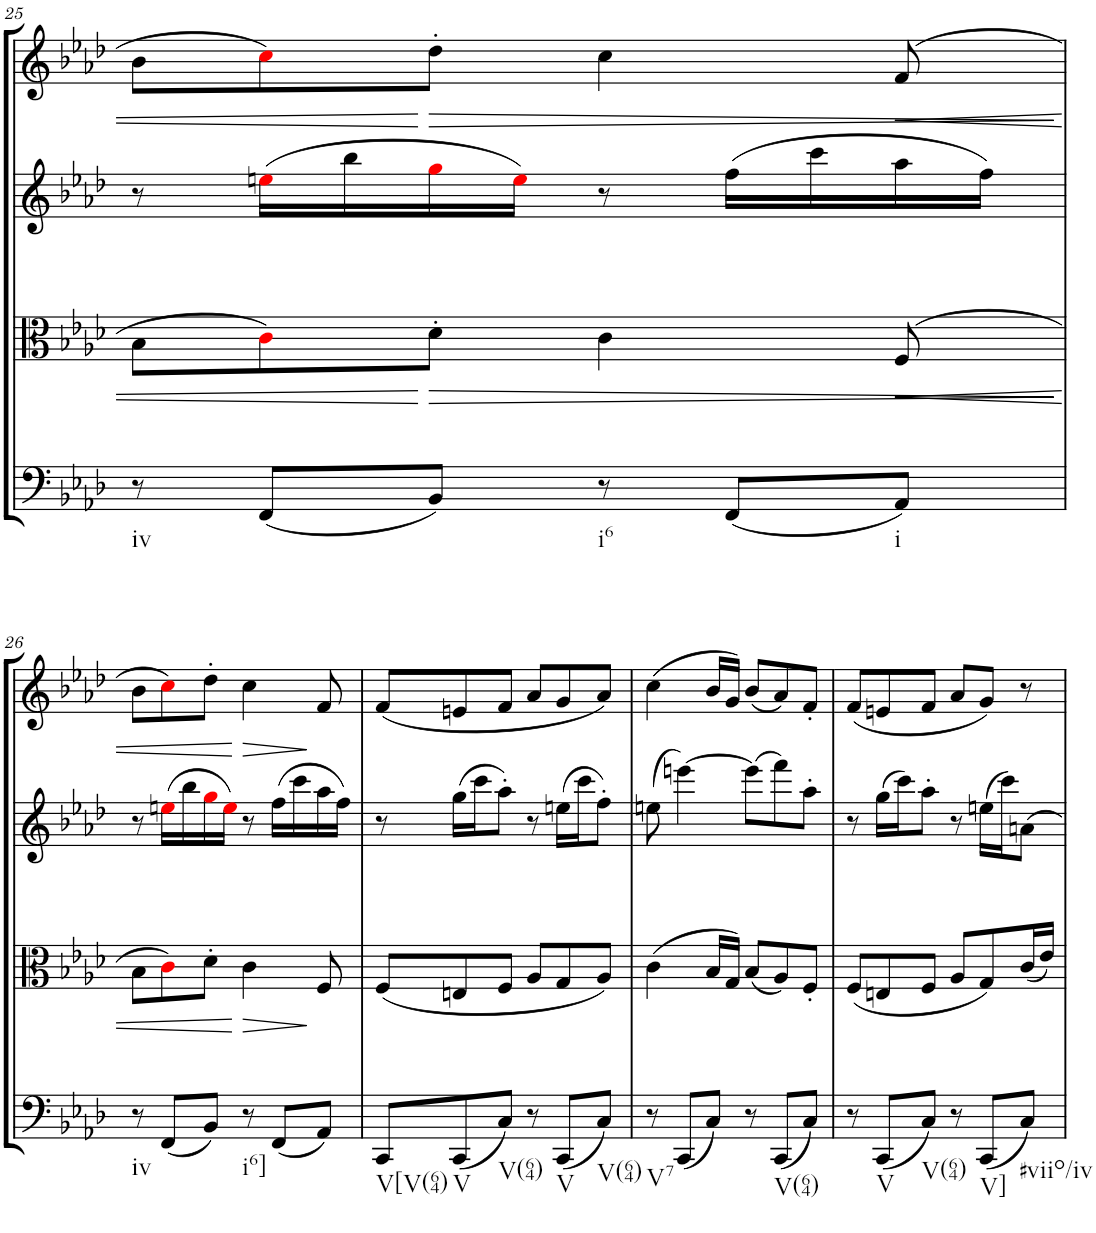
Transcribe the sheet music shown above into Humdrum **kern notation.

**kern	**kern	**dynam	**kern	**kern	**dynam
*part4	*part3	*part3	*part2	*part1	*part1
*staff4	*staff3	*staff3	*staff2	*staff1	*staff1
*I"Cello	*I"Viola	*	*I"2nd Violin	*I"1st Violin	*
*	*I'Vla	*	*I'Vln	*I'Vln	*
!!LO:PB:g=z
*clefF4	*clefC3	*	*clefG2	*clefG2	*
*k[b-e-a-d-]	*k[b-e-a-d-]	*	*k[b-e-a-d-]	*k[b-e-a-d-]	*
*M6/8	*M6/8	*	*M6/8	*M6/8	*
=25	=25	=25	=25	=25	=25
!LO:TX:b:t=iv	!	!	!	!	!
8r	8B-\L	.	8r	8b-\L	.
(8FF/L	8ci\	.	(16eeni\LL	8cci\	.
.	.	.	16bb-\	.	.
!	!	!LO:HP:b	!	!	!LO:HP:b
8BB-/J)	8d-'\J	>	16ggi\	8dd-'\J	>
.	.	.	16eei\JJ)	.	.
!LO:TX:b:t=i6	!	!	!	!	!
8r	4c\	.	8r	4cc\	.
(8FF/L	.	.	(16ff\LL	.	.
.	.	.	16ccc\	.	.
!LO:TX:b:t=i	!	!	!	!	!
!	!	!LO:HP:b	!	!	!LO:HP:b
8AA-/J)	(>8F/	<	16aa-\	(>8f/	<
.	.	.	16ff\JJ)	.	.
.	.	]	.	.	]
!!LO:LB:g=z
=26	=26	=26	=26	=26	=26
!LO:TX:b:t=iv	!	!	!	!	!
8r	8B-\L	.	8r	8b-\L	.
(8FF/L	8ci\)	.	(16eeni\LL	8cci\)	.
.	.	.	16bb-\	.	.
8BB-/J)	8d-'\J	.	16ggi\	8dd-'\J	.
.	.	.	16eei\JJ)	.	.
!LO:TX:b:t=i6]	!	!	!	!	!
!	!	!LO:HP:n=1:b	!	!	!LO:HP:n=1:b
8r	4c\	[ >	8r	4cc\	[ >
(8FF/L	.	.	(16ff\LL	.	.
.	.	.	16ccc\	.	.
8AA-/J)	8F/	]	16aa-\	8f/	]
.	.	.	16ff\JJ)	.	.
=27	=27	=27	=27	=27	=27
!LO:TX:b:t=V[V(64)	!	!	!	!	!
8CC/L	(8F/L	.	8r	(8f/L	.
!LO:TX:b:t=V	!	!	!	!	!
(8CC/	8En/	.	(16gg\LL	8en/	.
.	.	.	16ccc\J	.	.
!LO:TX:b:t=V(64)	!	!	!	!	!
8C/J)	8F/J	.	8aa-'\J)	8f/J	.
8r	8A-/L	.	8r	8a-/L	.
!LO:TX:b:t=V	!	!	!	!	!
(8CC/L	8G/	.	(16een\LL	8g/	.
.	.	.	16ccc\J	.	.
!LO:TX:b:t=V(64)	!	!	!	!	!
8C/J)	8A-/J)	.	8ff'\J)	8a-/J)	.
=28	=28	=28	=28	=28	=28
!LO:TX:b:t=V7	!	!	!	!	!
8r	(4c\	.	(8een\	(4cc\	.
(8CC/L	.	.	[4eeen\)	.	.
8C/J)	16B-/LL	.	.	16b-/LL	.
.	16G/JJ)	.	.	16g/JJ)	.
8r	(8B-/L	.	(8eee\L]	(8b-/L	.
!LO:TX:b:t=V(64)	!	!	!	!	!
(8CC/L	8A-/)	.	8fff\)	8a-/)	.
8C/J)	8F'/J	.	8aa-'\J	8f'/J	.
=29	=29	=29	=29	=29	=29
8r	(8F/L	.	8r	(8f/L	.
!LO:TX:b:t=V	!	!	!	!	!
(8CC/L	8En/	.	(16gg\LL	8en/	.
.	.	.	16ccc\J)	.	.
!LO:TX:b:t=V(64)	!	!	!	!	!
8C/J)	8F/J	.	8aa-'\J	8f/J	.
8r	8A-/L	.	8r	8a-/L	.
!LO:TX:b:t=V]	!	!	!	!	!
(8CC/L	8G/)	.	(16een\LL	8g/J)	.
.	.	.	16ccc\J)	.	.
!LO:TX:b:t=#viio/iv	!	!	!	!	!
8C/J)	(16c/L	.	8an\J	8r	.
.	16e-/JJ)	.	.	.	.
=	=	=	=	=	=
*-	*-	*-	*-	*-	*-
